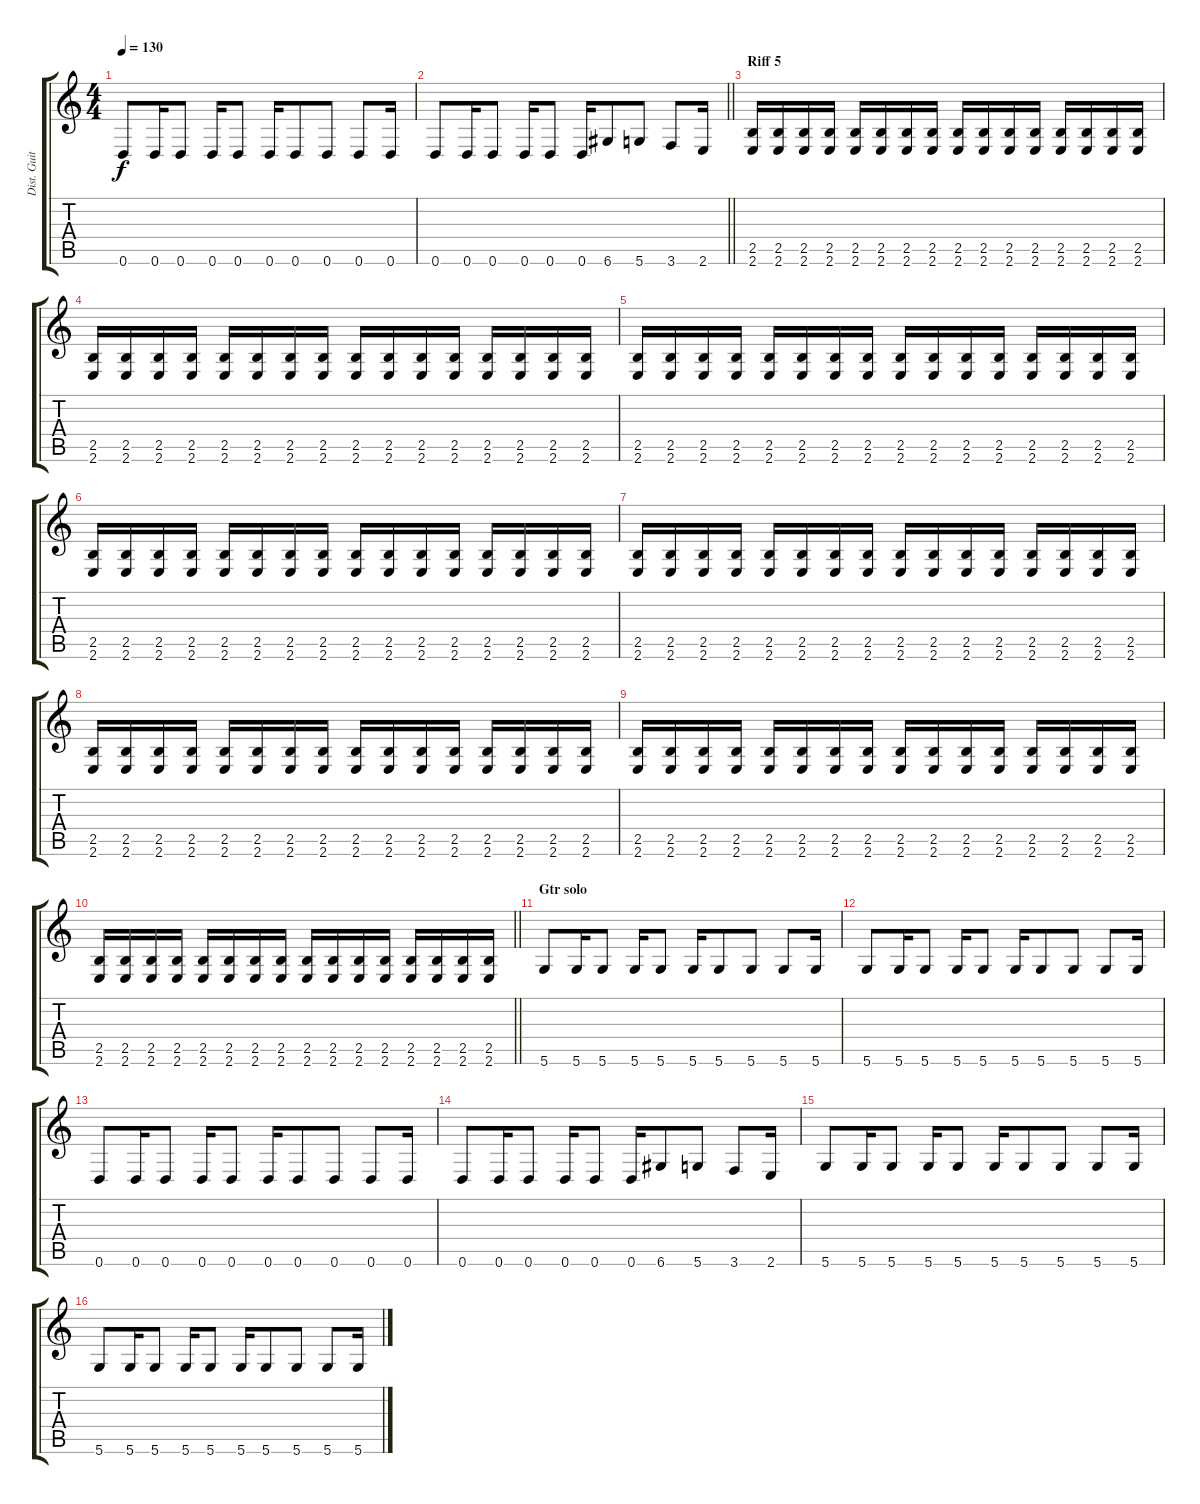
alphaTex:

\track ("Dist. Guitar" "Dist. Guit") {instrument distortionguitar}
\staff {score tabs}
\tuning (E4 B3 G3 D3 A2 D2) {hide}
\ts (4 4)
\tempo 130
\clef g2
\ks c
0.6.8{dy f} 0.6.16 0.6.8 0.6.16 0.6.8 0.6.16 0.6.8 0.6.8 0.6.8 0.6.16 |
\barLineRight lightlight
0.6.8 0.6.16 0.6.8 0.6.16 0.6.8 0.6.16 6.6.8 5.6.8 3.6.8 2.6.16 |
\section ("" "Riff 5")
(2.5 2.6).16 (2.5 2.6).16 (2.5 2.6).16 (2.5 2.6).16 (2.5 2.6).16 (2.5 2.6).16 (2.5 2.6).16 (2.5 2.6).16 (2.5 2.6).16 (2.5 2.6).16 (2.5 2.6).16 (2.5 2.6).16 (2.5 2.6).16 (2.5 2.6).16 (2.5 2.6).16 (2.5 2.6).16 |
(2.5 2.6).16 (2.5 2.6).16 (2.5 2.6).16 (2.5 2.6).16 (2.5 2.6).16 (2.5 2.6).16 (2.5 2.6).16 (2.5 2.6).16 (2.5 2.6).16 (2.5 2.6).16 (2.5 2.6).16 (2.5 2.6).16 (2.5 2.6).16 (2.5 2.6).16 (2.5 2.6).16 (2.5 2.6).16 |
(2.5 2.6).16 (2.5 2.6).16 (2.5 2.6).16 (2.5 2.6).16 (2.5 2.6).16 (2.5 2.6).16 (2.5 2.6).16 (2.5 2.6).16 (2.5 2.6).16 (2.5 2.6).16 (2.5 2.6).16 (2.5 2.6).16 (2.5 2.6).16 (2.5 2.6).16 (2.5 2.6).16 (2.5 2.6).16 |
(2.5 2.6).16 (2.5 2.6).16 (2.5 2.6).16 (2.5 2.6).16 (2.5 2.6).16 (2.5 2.6).16 (2.5 2.6).16 (2.5 2.6).16 (2.5 2.6).16 (2.5 2.6).16 (2.5 2.6).16 (2.5 2.6).16 (2.5 2.6).16 (2.5 2.6).16 (2.5 2.6).16 (2.5 2.6).16 |
(2.5 2.6).16 (2.5 2.6).16 (2.5 2.6).16 (2.5 2.6).16 (2.5 2.6).16 (2.5 2.6).16 (2.5 2.6).16 (2.5 2.6).16 (2.5 2.6).16 (2.5 2.6).16 (2.5 2.6).16 (2.5 2.6).16 (2.5 2.6).16 (2.5 2.6).16 (2.5 2.6).16 (2.5 2.6).16 |
(2.5 2.6).16 (2.5 2.6).16 (2.5 2.6).16 (2.5 2.6).16 (2.5 2.6).16 (2.5 2.6).16 (2.5 2.6).16 (2.5 2.6).16 (2.5 2.6).16 (2.5 2.6).16 (2.5 2.6).16 (2.5 2.6).16 (2.5 2.6).16 (2.5 2.6).16 (2.5 2.6).16 (2.5 2.6).16 |
(2.5 2.6).16 (2.5 2.6).16 (2.5 2.6).16 (2.5 2.6).16 (2.5 2.6).16 (2.5 2.6).16 (2.5 2.6).16 (2.5 2.6).16 (2.5 2.6).16 (2.5 2.6).16 (2.5 2.6).16 (2.5 2.6).16 (2.5 2.6).16 (2.5 2.6).16 (2.5 2.6).16 (2.5 2.6).16 |
\barLineRight lightlight
(2.5 2.6).16 (2.5 2.6).16 (2.5 2.6).16 (2.5 2.6).16 (2.5 2.6).16 (2.5 2.6).16 (2.5 2.6).16 (2.5 2.6).16 (2.5 2.6).16 (2.5 2.6).16 (2.5 2.6).16 (2.5 2.6).16 (2.5 2.6).16 (2.5 2.6).16 (2.5 2.6).16 (2.5 2.6).16 |
\section ("" "Gtr solo")
5.6.8 5.6.16 5.6.8 5.6.16 5.6.8 5.6.16 5.6.8 5.6.8 5.6.8 5.6.16 |
5.6.8 5.6.16 5.6.8 5.6.16 5.6.8 5.6.16 5.6.8 5.6.8 5.6.8 5.6.16 |
0.6.8 0.6.16 0.6.8 0.6.16 0.6.8 0.6.16 0.6.8 0.6.8 0.6.8 0.6.16 |
0.6.8 0.6.16 0.6.8 0.6.16 0.6.8 0.6.16 6.6.8 5.6.8 3.6.8 2.6.16 |
5.6.8 5.6.16 5.6.8 5.6.16 5.6.8 5.6.16 5.6.8 5.6.8 5.6.8 5.6.16 |
5.6.8 5.6.16 5.6.8 5.6.16 5.6.8 5.6.16 5.6.8 5.6.8 5.6.8 5.6.16
